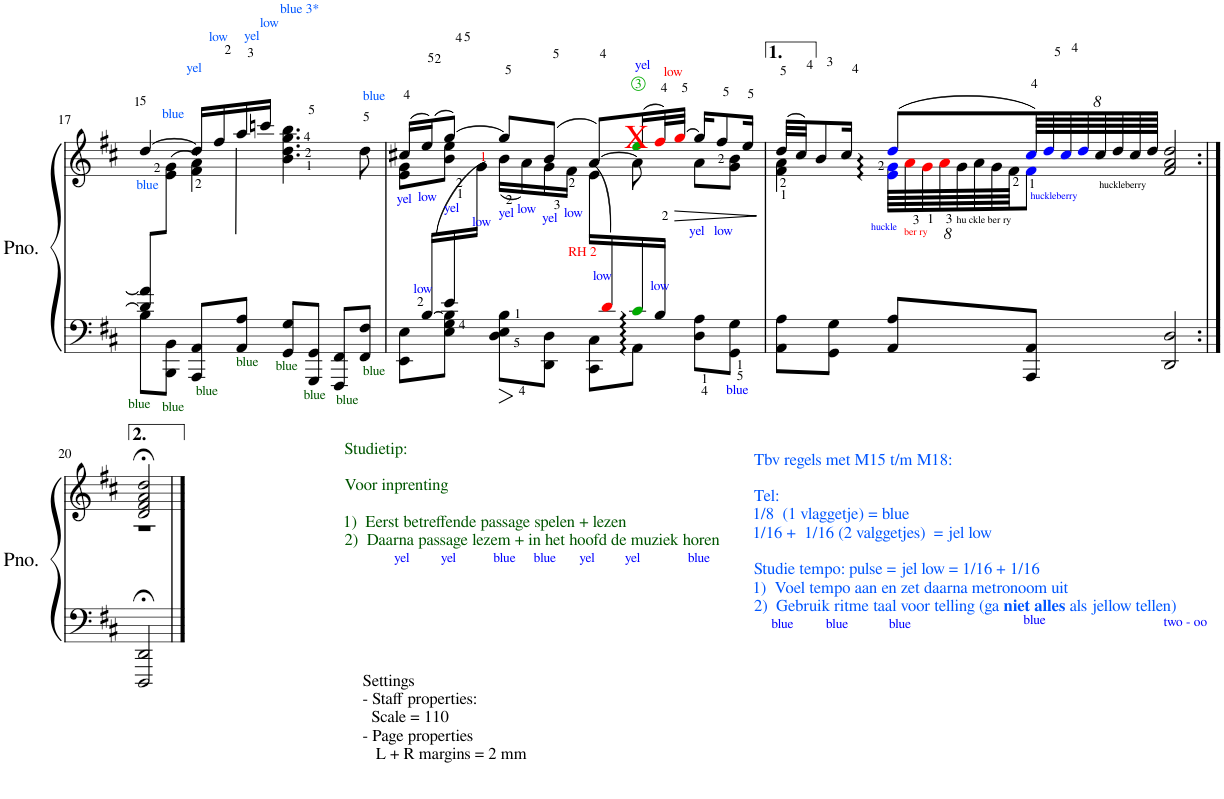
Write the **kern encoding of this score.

**kern	**kern	**dynam
*part1	*part1	*part1
*staff2	*staff1	*staff1/2
*I"Piano	*	*
*I'Pno.	*	*
!!LO:PB:g=z
*clefF4	*clefG2	*
*k[f#c#]	*k[f#c#]	*
*M4/4	*M4/4	*
*met(c)	*met(c)	*
=17	=17	=17
*^	*^	*
*	*^	*	*	*
!	!	!	!LO:TX:b:color=#0055FF:t=blue	!	!
!LO:TX:b:color=#005500:t=blue	!	!	!	!	!
8d/] 8a/]L	8B\L	2ryy	[4dd/	8ryy	.
!	!	!	!	!LO:TX:a:color=#0055FF:t=blue	!
!LO:TX:b:color=#005500:t=blue	!	!	!	!	!
2..ryy	8BBB\ 8BB\J	.	.	(8e\ 8g\J	.
!	!	!	!LO:TX:a:color=#0055FF:t=yel	!	!
!	!LO:TX:b:color=#005500:t=blue	!	!	!	!
.	8AAA/ 8AA/L	.	16dd/LL]	4f#\ 4a\)	.
!	!	!	!LO:TX:a:color=#0055FF:t=low	!	!
.	.	.	16ff#/	.	.
!	!	!	!LO:TX:a:color=#0055FF:t=yel	!	!
!	!LO:TX:b:color=#005500:t=blue	!	!	!	!
.	8AA/ 8A/J	.	16aa/	.	.
!	!	!	!LO:TX:a:color=#0055FF:t=low	!	!
.	.	.	16cccn/JJ	.	.
!	!	!	!LO:TX:a:color=#0055FF:t=blue 3*	!	!
!	!LO:TX:b:color=#005500:t=blue	!	!	!	!
.	8GG/ 8G/L	2ryy	4.b\ 4.dd\ 4.gg\ 4.bb\	2ryy	.
!	!LO:TX:b:color=#005500:t=blue	!	!	!	!
.	8GGG/ 8GG/J	.	.	.	.
!	!LO:TX:b:color=#005500:t=blue	!	!	!	!
.	8FFF#/ 8FF#/L	.	.	.	.
!	!	!	!LO:TX:a:color=#0055FF:t=blue	!	!
!	!LO:TX:b:color=#005500:t=blue	!	!	!	!
.	8FF#/ 8F#/J	.	8dd\	.	.
=18	=18	=18	=18	=18	=18
*	*	*	*	*^	*
!	!	!	!LO:TX:b:color=#0000FF:t=yel	!	!	!
!LO:TX:b:color=#005500:t=Studietip&colon;	!	!	!	!	!	!
!LO:TX:b:t=Voor inprenting	!	!	!	!	!	!
!LO:TX:b:t=1)  Eerst betreffende passage spelen + lezen	!	!	!	!	!	!
!LO:TX:b:t=2)  Daarna passage lezem + in het hoofd de muziek horen	!	!	!	!	!	!
!LO:TX:b:color=#0000FF:t=yel	!	!	!	!	!	!
16ryy	16ryy	8EE\ 8E\L	(16cc#X/LL	8e\ 8g\L	8.ryy	.
!	!	!	!LO:TX:b:color=#0000FF:t=low	!	!	!
!	!	!	!LO:TX:b:color=#0000FF:t=low	!	!	!
.	([16B/LL	.	(16ee/J)	.	.	.
!	!	!	!LO:TX:b:color=#0000FF:t=yel	!	!	!
!	!LO:TX:b:color=#0000FF:t=yel	!	!	!	!	!
.	16e/	8E\ 8G\ 8B\]J	[8gg/J)	8b\ 8ee\J	.	.
!	!	!	!	!	!LO:TX:b:color=#0000FF:t=low	!
.	2ryy	.	.	.	16g\JJ)	.
!	!	!	!LO:TX:b:color=#0000FF:t=yel	!	!	!
!	!	!LO:TX:b:color=#0000FF:t=blue	!	!	!	!
.	.	8D\ 8E\ 8B\L	8gg/L]	(16b\LL	4.ryy	.
!	!	!	!	!LO:TX:b:color=#0000FF:t=low	!	!
.	.	.	.	16a\)	.	.
!	!	!	!LO:TX:b:color=#0000FF:t=yel	!	!	!
!	!	!LO:TX:b:color=#0000FF:t=blue	!	!	!	!
.	.	8DD\ 8D\J	(8b/J	16g\	.	.
!	!	!	!	!LO:TX:b:color=#0000FF:t=low	!	!
.	.	.	.	16f#\JJ	.	.
!	!	!LO:TX:b:color=#0000FF:t=yel	!	!	!	!
.	.	8CC#\ 8C#\L	[8a/L)	(16e\LL	.	.
!	!	!	!	!LO:TX:b:color=#FF0000:t=RH 2	!	!
!	!	!	!	!LO:TX:b:color=#0000FF:t=low	!	!
16di/)	.	.	.	8.ryy	.	.
!	!	!	!LO:TX:a:color=#0000FF:t=yel	!	!	!
!	!	!	!LO:TX:a:color=#FF0000:t=X	!	!	!
!LO:TX:b:color=#0000FF:t=yel	!	!	!	!	!	!
16c#j/	.	8AA\J	(16eej/L	.	8a\]	.
!	!	!	!LO:TX:a:color=#FF0000:t=low	!	!	!
!	!	!	!LO:TX:b:color=#0000FF:t=low	!	!	!
16B/JJ	4ryy	.	32ff#i/L)	.	.	.
!	!	!	!	!	!	!LO:HP:b
.	.	.	[32ggi/JJJ	.	.	>
!	!	!	!LO:TX:b:color=#0000FF:t=yel	!	!	!
!LO:TX:b:color=#0000FF:t=blue	!	!	!	!	!	!
4ryy	.	8D\ 8A\L	16gg/KL]	8a\L	4ryy	.
!	!	!	!LO:TX:b:color=#0000FF:t=low	!	!	!
.	.	.	8ff#/	.	.	.
!	!	!LO:TX:b:color=#0000FF:t=blue	!	!	!	!
.	.	8GG\ 8G\J	.	8g\ 8b\J	.	.
.	16ryy	.	16ee/Jk	.	.	.
*v	*v	*v	*	*	*	*
*	*v	*v	*v	*
.	.	]
=19	=19	=19
*	*^	*
!LO:TX:b:color=#0055FF:t=Tbv regels met M15 t/m M18&colon;	!	!	!
!LO:TX:b:t=Tel&colon;	!	!	!
!LO:TX:b:t=1/8  (1 vlaggetje) = blue	!	!	!
!LO:TX:b:t=1/16 +  1/16 (2 valggetjes)  = jel low	!	!	!
!LO:TX:b:t=Studie tempo&colon; pulse = jel low = 1/16 + 1/16	!	!	!
!LO:TX:b:t=1)  Voel tempo aan en zet daarna metronoom uit	!	!	!
!LO:TX:b:t=2)  Gebruik ritme taal voor telling (ga	!	!	!
!LO:TX:b:B:t=niet alles	!	!	!
!LO:TX:b:t=als jellow tellen)	!	!	!
!LO:TX:b:color=#0000FF:t=blue	!	!	!
8AA\ 8A\L	(32dd/LLL	4f#\ 4a\	.
.	32cc#/JJ)	.	.
.	8b/	.	.
!LO:TX:b:color=#0000FF:t=blue	!	!	!
8GG\ 8G\J	.	.	.
.	16cc#/Jk	.	.
!	!LO:TX:b:color=#0000FF:t=huckle	!	!
!LO:TX:b:color=#0000FF:t=blue	!	!	!
8AA/ 8A/L	(8ddZ/L	64eZ\ 64gZ\LLLL	.
!	!	!LO:TX:b:color=#FF0000:t=ber ry	!
.	.	64ai\	.
.	.	64gi\	.
.	.	64ai\	.
!	!	!LO:TX:b:t=hu ckle ber ry	!
.	.	64g\	.
.	.	64a\	.
.	.	64g\	.
.	.	64f#\JJJ	.
!	!LO:TX:b:color=#0000FF:t=huckleberry	!	!
!LO:TX:b:color=#0000FF:t=blue	!	!	!
8AAA/ 8AA/J	64cc#Z/LLL)	8f#Z\J	.
.	64ddZ/	.	.
.	64cc#Z/	.	.
.	64ddZ/	.	.
!	!LO:TX:b:t=huckleberry	!	!
.	64cc#/	.	.
.	64dd/	.	.
.	64cc#/	.	.
.	64dd/JJJJ	.	.
!LO:TX:b:color=#0000FF:t=two - oo	!	!	!
2DD/ 2D/	2f#/ 2a/ 2dd/	2ryy	.
!!LO:LB:g=z	!!
=20:|!	=20:|!	=20:|!	=20:|!
!LO:TX:b:t=Settings	!	!	!
!LO:TX:b:t=- Staff properties&colon;	!	!	!
!LO:TX:b:t=Scale = 110	!	!	!
!LO:TX:b:t=- Page properties	!	!	!
!LO:TX:b:t=L + R margins = 2 mm	!	!	!
2DDD/;< 2DD/;<	2d/;< 2f#/;< 2a/;< 2dd/;<	1r	.
2ryy	2ryy	.	.
*	*v	*v	*
==	==	==
*-	*-	*-
